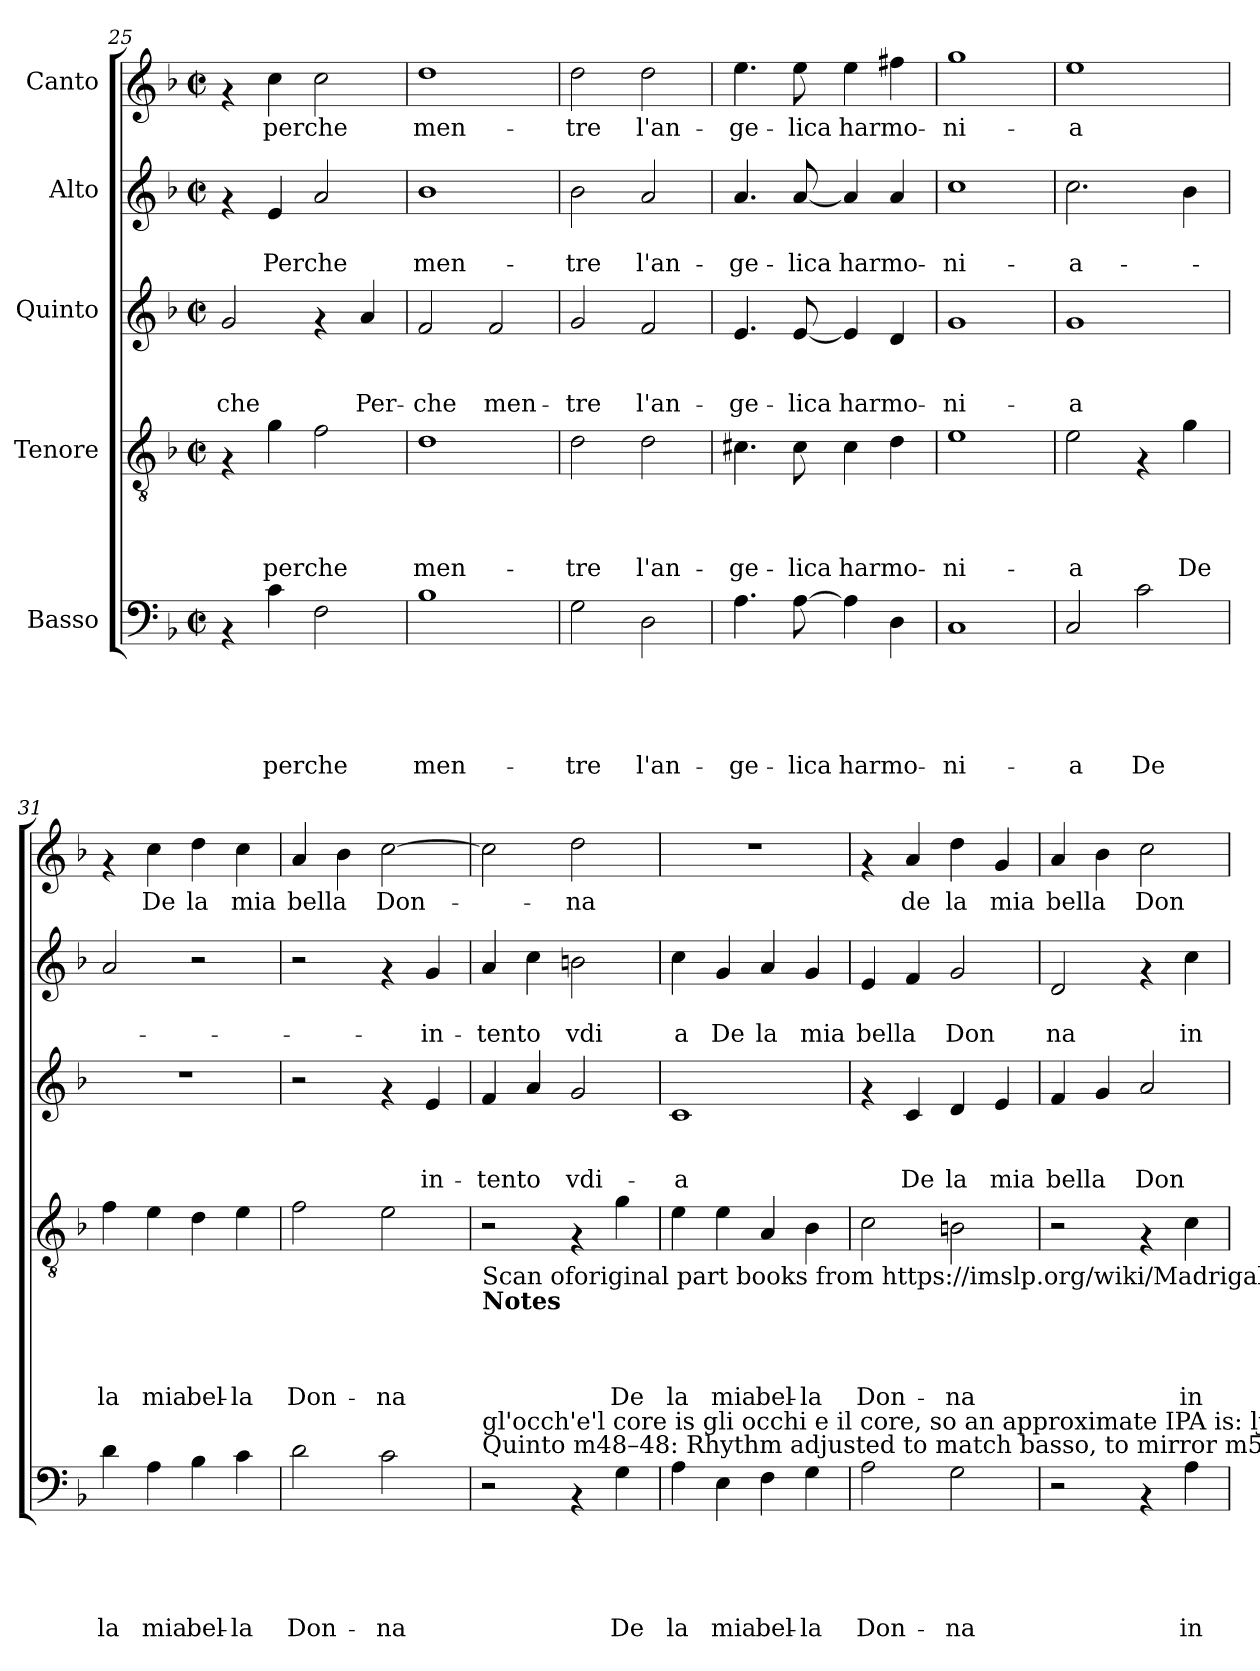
**kern	**text	**text	**text	**text	**text	**kern	**text	**text	**text	**text	**kern	**text	**text	**text	**kern	**text	**text	**kern	**text
*part5	*part5	*part5	*part5	*part5	*part5	*part4	*part4	*part4	*part4	*part4	*part3	*part3	*part3	*part3	*part2	*part2	*part2	*part1	*part1
*staff5	*staff5	*staff5	*staff5	*staff5	*staff5	*staff4	*staff4	*staff4	*staff4	*staff4	*staff3	*staff3	*staff3	*staff3	*staff2	*staff2	*staff2	*staff1	*staff1
*I"Basso	*	*	*	*	*	*I"Tenore	*	*	*	*	*I"Quinto	*	*	*	*I"Alto	*	*	*I"Canto	*
*clefF4	*	*	*	*	*	*clefGv2	*	*	*	*	*clefG2	*	*	*	*clefG2	*	*	*clefG2	*
*k[b-]	*	*	*	*	*	*k[b-]	*	*	*	*	*k[b-]	*	*	*	*k[b-]	*	*	*k[b-]	*
*F:	*	*	*	*	*	*F:	*	*	*	*	*F:	*	*	*	*F:	*	*	*F:	*
*M2/2	*	*	*	*	*	*M2/2	*	*	*	*	*M2/2	*	*	*	*M2/2	*	*	*M2/2	*
*met(c|)	*	*	*	*	*	*met(c|)	*	*	*	*	*met(c|)	*	*	*	*met(c|)	*	*	*met(c|)	*
=25	=25	=25	=25	=25	=25	=25	=25	=25	=25	=25	=25	=25	=25	=25	=25	=25	=25	=25	=25
!	!	!	!	!	!	!	!	!	!	!	!	!	!	!LO:LY:b	!	!	!	!	!
4rAA	.	.	.	.	.	4rF	.	.	.	.	2g/	.	.	-che	4rf	.	.	4rf	.
!	!	!	!	!	!LO:LY:b	!	!	!	!	!LO:LY:b	!	!	!	!	!	!	!LO:LY:b	!	!LO:LY:b
4c\	.	.	.	.	perche	4g\	.	.	.	perche	.	.	.	.	4e/	.	Perche	4cc\	perche
2F\	.	.	.	.	.	2f\	.	.	.	.	4rf	.	.	.	2a/	.	.	2cc\	.
!	!	!	!	!	!	!	!	!	!	!	!	!	!	!LO:LY:b	!	!	!	!	!
.	.	.	.	.	.	.	.	.	.	.	4a/	.	.	Per-	.	.	.	.	.
=26	=26	=26	=26	=26	=26	=26	=26	=26	=26	=26	=26	=26	=26	=26	=26	=26	=26	=26	=26
!	!	!	!	!	!LO:LY:b	!	!	!	!	!LO:LY:b	!	!	!	!LO:LY:b	!	!	!LO:LY:b	!	!LO:LY:b
1B-	.	.	.	.	men-	1d	.	.	.	men-	2f/	.	.	-che	1b-	.	men-	1dd	men-
!	!	!	!	!	!	!	!	!	!	!	!	!	!	!LO:LY:b	!	!	!	!	!
.	.	.	.	.	.	.	.	.	.	.	2f/	.	.	men-	.	.	.	.	.
=27	=27	=27	=27	=27	=27	=27	=27	=27	=27	=27	=27	=27	=27	=27	=27	=27	=27	=27	=27
!	!	!	!	!	!LO:LY:b	!	!	!	!	!LO:LY:b	!	!	!	!LO:LY:b	!	!	!LO:LY:b	!	!LO:LY:b
2G\	.	.	.	.	-tre	2d\	.	.	.	-tre	2g/	.	.	-tre	2b-\	.	-tre	2dd\	-tre
!	!	!	!	!	!LO:LY:b	!	!	!	!	!LO:LY:b	!	!	!	!LO:LY:b	!	!	!LO:LY:b	!	!LO:LY:b
2D\	.	.	.	.	l'an-	2d\	.	.	.	l'an-	2f/	.	.	l'an-	2a/	.	l'an-	2dd\	l'an-
=28	=28	=28	=28	=28	=28	=28	=28	=28	=28	=28	=28	=28	=28	=28	=28	=28	=28	=28	=28
!	!	!	!	!	!LO:LY:b	!	!	!	!	!LO:LY:b	!	!	!	!LO:LY:b	!	!	!LO:LY:b	!	!LO:LY:b
4.A\	.	.	.	.	-ge-	4.c#X\	.	.	.	-ge-	4.e/	.	.	-ge-	4.a/	.	-ge-	4.ee\	-ge-
!	!	!	!	!	!LO:LY:b	!	!	!	!	!LO:LY:b	!	!	!	!LO:LY:b	!	!	!LO:LY:b	!	!LO:LY:b
[>8A\	.	.	.	.	-lica	8c#\	.	.	.	-lica	[>8e/	.	.	-lica	[>8a/	.	-lica	8ee\	-lica
!	!	!	!	!	!LO:LY:b	!	!	!	!	!LO:LY:b	!	!	!	!LO:LY:b	!	!	!LO:LY:b	!	!LO:LY:b
4A\]	.	.	.	.	harmo-	4c#\	.	.	.	harmo-	4e/]	.	.	harmo-	4a/]	.	harmo-	4ee\	harmo-
4D\	.	.	.	.	.	4d\	.	.	.	.	4d/	.	.	.	4a/	.	.	4ff#X\	.
=29	=29	=29	=29	=29	=29	=29	=29	=29	=29	=29	=29	=29	=29	=29	=29	=29	=29	=29	=29
!	!	!	!	!	!LO:LY:b	!	!	!	!	!LO:LY:b	!	!	!	!LO:LY:b	!	!	!LO:LY:b	!	!LO:LY:b
1C	.	.	.	.	-ni-	1e	.	.	.	-ni-	1g	.	.	-ni-	1cc	.	-ni-	1gg	-ni-
=30	=30	=30	=30	=30	=30	=30	=30	=30	=30	=30	=30	=30	=30	=30	=30	=30	=30	=30	=30
!	!	!	!	!	!LO:LY:b	!	!	!	!	!LO:LY:b	!	!	!	!LO:LY:b	!	!	!LO:LY:b	!	!LO:LY:b
2C/	.	.	.	.	-a	2e\	.	.	.	-a	1g	.	.	-a	2.cc\	.	-a-	1ee	-a
!	!	!	!	!	!LO:LY:b	!	!	!	!	!	!	!	!	!	!	!	!	!	!
2c\	.	.	.	.	De	4rF	.	.	.	.	.	.	.	.	.	.	.	.	.
!	!	!	!	!	!	!	!	!	!	!LO:LY:b	!	!	!	!	!	!	!	!	!
.	.	.	.	.	.	4g\	.	.	.	De	.	.	.	.	4b-\	.	.	.	.
=31	=31	=31	=31	=31	=31	=31	=31	=31	=31	=31	=31	=31	=31	=31	=31	=31	=31	=31	=31
!	!	!	!	!	!LO:LY:b	!	!	!	!	!LO:LY:b	!	!	!	!	!	!	!	!	!
4d\	.	.	.	.	la	4f\	.	.	.	la	1r	.	.	.	2a/	.	.	4rf	.
!	!	!	!	!	!LO:LY:b	!	!	!	!	!LO:LY:b	!	!	!	!	!	!	!	!	!LO:LY:b
4A\	.	.	.	.	mia	4e\	.	.	.	mia	.	.	.	.	.	.	.	4cc\	De
!	!	!	!	!	!LO:LY:b	!	!	!	!	!LO:LY:b	!	!	!	!	!	!	!	!	!LO:LY:b
4B-\	.	.	.	.	bel-	4d\	.	.	.	bel-	.	.	.	.	2r	.	.	4dd\	la
!	!	!	!	!	!LO:LY:b	!	!	!	!	!LO:LY:b	!	!	!	!	!	!	!	!	!LO:LY:b
4c\	.	.	.	.	-la	4e\	.	.	.	-la	.	.	.	.	.	.	.	4cc\	mia
=32	=32	=32	=32	=32	=32	=32	=32	=32	=32	=32	=32	=32	=32	=32	=32	=32	=32	=32	=32
!	!	!	!	!	!LO:LY:b	!	!	!	!	!LO:LY:b	!	!	!	!	!	!	!	!	!LO:LY:b
2d\	.	.	.	.	Don-	2f\	.	.	.	Don-	2r	.	.	.	2r	.	.	4a/	bella
.	.	.	.	.	.	.	.	.	.	.	.	.	.	.	.	.	.	4b-\	.
!	!	!	!	!	!LO:LY:b	!	!	!	!	!LO:LY:b	!	!	!	!	!	!	!	!	!LO:LY:b
2c\	.	.	.	.	-na	2e\	.	.	.	-na	4rf	.	.	.	4rf	.	.	[<2cc\	Don-
!	!	!	!	!	!	!	!	!	!	!	!	!	!	!LO:LY:b	!	!	!LO:LY:b	!	!
.	.	.	.	.	.	.	.	.	.	.	4e/	.	.	in-	4g/	.	-in-	.	.
!!LO:LB:g=z
=33	=33	=33	=33	=33	=33	=33	=33	=33	=33	=33	=33	=33	=33	=33	=33	=33	=33	=33	=33
!	!	!	!	!	!	!LO:TX:b:t=Scan oforiginal part books from https&colon;//imslp.org/wiki/Madrigali_a_5_voci%2C_Libro_4_(Marenzio%2C_Luca).	!	!	!	!	!	!	!	!	!	!	!	!	!
!	!	!	!	!	!	!LO:TX:b:B:t=Notes	!	!	!	!	!	!	!	!	!	!	!	!	!
!LO:TX:a:t=gl'occh'e'l core is gli occhi e il core, so an approximate IPA is&colon; lj ɔ kjeil k ɔ re\nQuinto m48–48&colon; Rhythm adjusted to match basso, to mirror m56–57.	!	!	!	!	!	!	!	!	!	!	!	!	!	!	!	!	!	!	!
!	!	!	!	!	!	!	!	!	!	!	!	!	!	!LO:LY:b	!	!	!LO:LY:b	!	!
2r	.	.	.	.	.	2r	.	.	.	.	4f/	.	.	-tento	4a/	.	-tento	2cc\]	.
.	.	.	.	.	.	.	.	.	.	.	4a/	.	.	.	4cc\	.	.	.	.
!	!	!	!	!	!	!	!	!	!	!	!	!	!	!LO:LY:b	!	!	!LO:LY:b	!	!LO:LY:b
4rAA	.	.	.	.	.	4rF	.	.	.	.	2g/	.	.	vdi-	2bn\	.	vdi	2dd\	-na
!	!	!	!	!	!LO:LY:b	!	!	!	!	!LO:LY:b	!	!	!	!	!	!	!	!	!
4G\	.	.	.	.	De	4g\	.	.	.	De	.	.	.	.	.	.	.	.	.
=34	=34	=34	=34	=34	=34	=34	=34	=34	=34	=34	=34	=34	=34	=34	=34	=34	=34	=34	=34
!	!	!	!	!	!LO:LY:b	!	!	!	!	!LO:LY:b	!	!	!	!LO:LY:b	!	!	!LO:LY:b	!	!
4A\	.	.	.	.	la	4e\	.	.	.	la	1c	.	.	-a	4cc\	.	a	1r	.
!	!	!	!	!	!LO:LY:b	!	!	!	!	!LO:LY:b	!	!	!	!	!	!	!LO:LY:b	!	!
4E\	.	.	.	.	mia	4e\	.	.	.	mia	.	.	.	.	4g/	.	De	.	.
!	!	!	!	!	!LO:LY:b	!	!	!	!	!LO:LY:b	!	!	!	!	!	!	!LO:LY:b	!	!
4F\	.	.	.	.	bel-	4A/	.	.	.	bel-	.	.	.	.	4a/	.	la	.	.
!	!	!	!	!	!LO:LY:b	!	!	!	!	!LO:LY:b	!	!	!	!	!	!	!LO:LY:b	!	!
4G\	.	.	.	.	-la	4B-\	.	.	.	-la	.	.	.	.	4g/	.	mia	.	.
=35	=35	=35	=35	=35	=35	=35	=35	=35	=35	=35	=35	=35	=35	=35	=35	=35	=35	=35	=35
!	!	!	!	!	!LO:LY:b	!	!	!	!	!LO:LY:b	!	!	!	!	!	!	!LO:LY:b	!	!
2A\	.	.	.	.	Don-	2c\	.	.	.	Don-	4rf	.	.	.	4e/	.	bella	4rf	.
!	!	!	!	!	!	!	!	!	!	!	!	!	!	!LO:LY:b	!	!	!	!	!LO:LY:b
.	.	.	.	.	.	.	.	.	.	.	4c/	.	.	De	4f/	.	.	4a/	de
!	!	!	!	!	!LO:LY:b	!	!	!	!	!LO:LY:b	!	!	!	!LO:LY:b	!	!	!LO:LY:b	!	!LO:LY:b
2G\	.	.	.	.	-na	2Bn\	.	.	.	-na	4d/	.	.	la	2g/	.	Don	4dd\	la
!	!	!	!	!	!	!	!	!	!	!	!	!	!	!LO:LY:b	!	!	!	!	!LO:LY:b
.	.	.	.	.	.	.	.	.	.	.	4e/	.	.	mia	.	.	.	4g/	mia
=36	=36	=36	=36	=36	=36	=36	=36	=36	=36	=36	=36	=36	=36	=36	=36	=36	=36	=36	=36
!	!	!	!	!	!	!	!	!	!	!	!	!	!	!LO:LY:b	!	!	!LO:LY:b	!	!LO:LY:b
2r	.	.	.	.	.	2r	.	.	.	.	4f/	.	.	bella	2d/	.	na	4a/	bella
.	.	.	.	.	.	.	.	.	.	.	4g/	.	.	.	.	.	.	4b-\	.
!	!	!	!	!	!	!	!	!	!	!	!	!	!	!LO:LY:b	!	!	!	!	!LO:LY:b
4rAA	.	.	.	.	.	4rF	.	.	.	.	2a/	.	.	Don-	4rf	.	.	2cc\	Don
!	!	!	!	!	!LO:LY:b	!	!	!	!	!LO:LY:b	!	!	!	!	!	!	!LO:LY:b	!	!
4A\	.	.	.	.	in-	4c\	.	.	.	in-	.	.	.	.	4cc\	.	in	.	.
=	=	=	=	=	=	=	=	=	=	=	=	=	=	=	=	=	=	=	=
*-	*-	*-	*-	*-	*-	*-	*-	*-	*-	*-	*-	*-	*-	*-	*-	*-	*-	*-	*-
